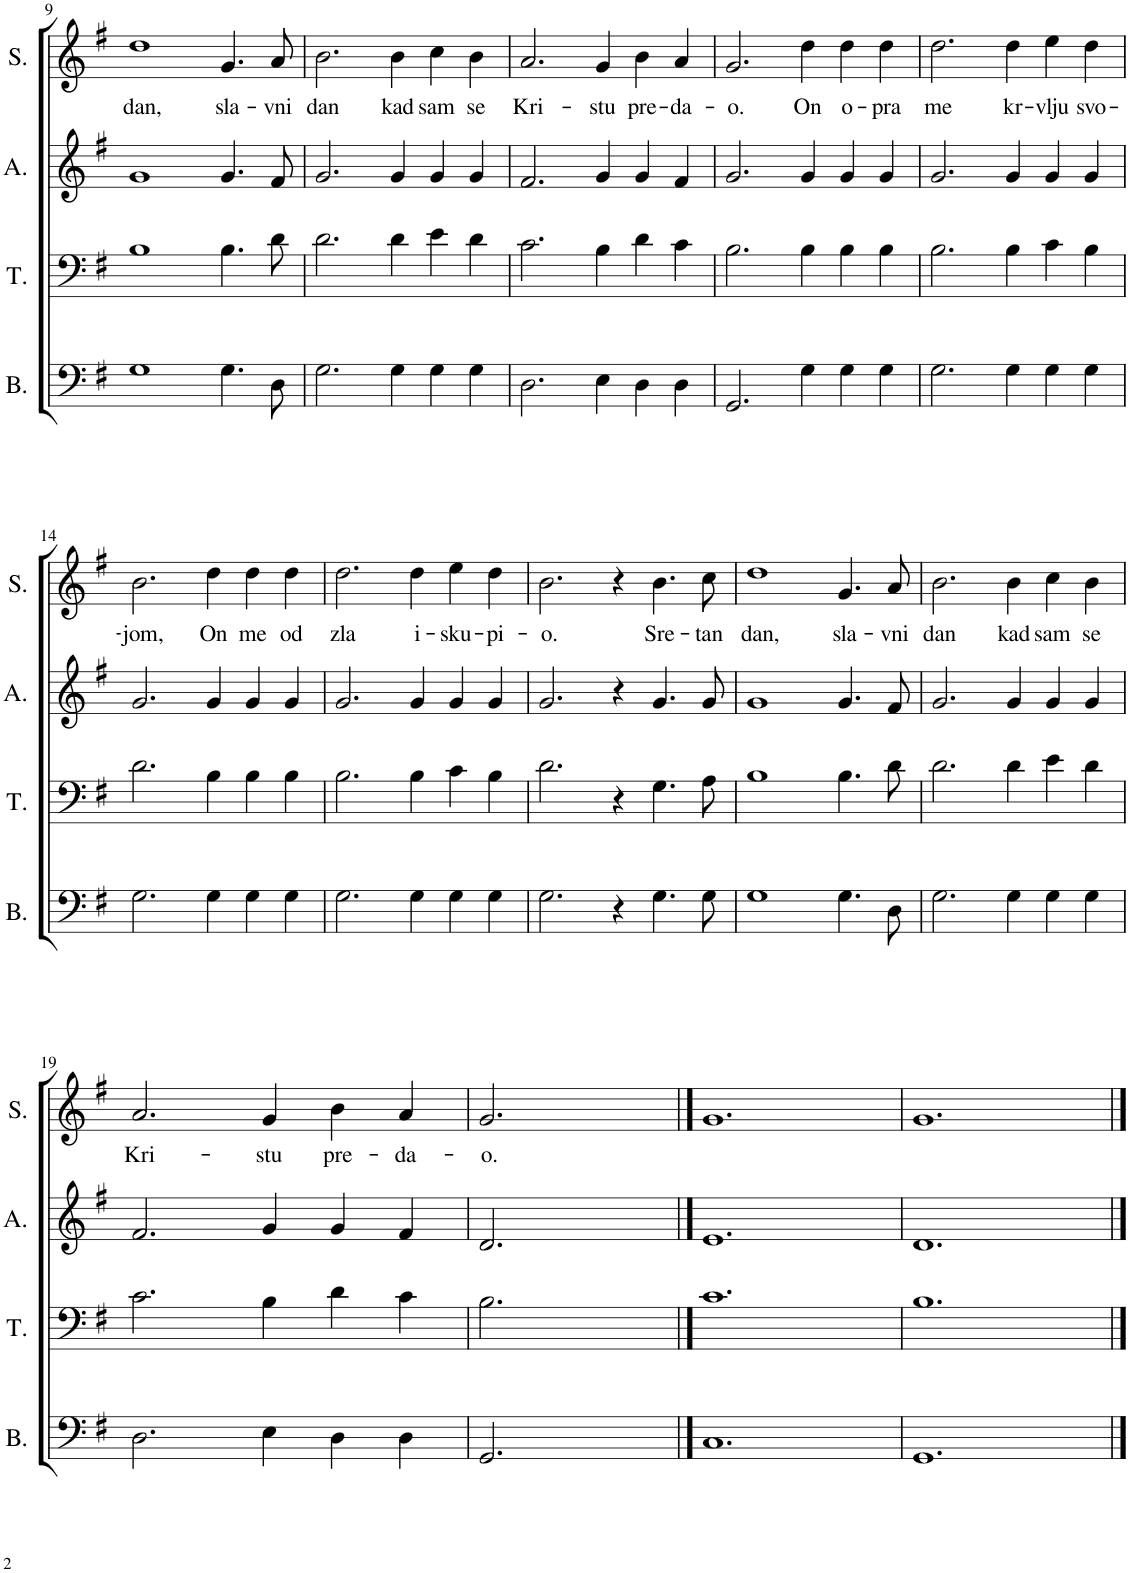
**kern	**kern	**kern	**kern	**text
*part4	*part3	*part2	*part1	*part1
*staff4	*staff3	*staff2	*staff1	*staff1
*I"Bass	*I"Tenor	*I"Alto	*I"Soprano	*
*I'B.	*I'T.	*I'A.	*I'S.	*
!!LO:PB:g=z
*clefF4	*clefF4	*clefG2	*clefG2	*
*k[f#]	*k[f#]	*k[f#]	*k[f#]	*
*M3/2	*M3/2	*M3/2	*M3/2	*
=9	=9	=9	=9	=9
!	!	!	!	!LO:LY:b
1G	1B	1g	1dd	dan,
!	!	!	!	!LO:LY:b
4.G\	4.B\	4.g/	4.g/	sla-
!	!	!	!	!LO:LY:b
8D\	8d\	8f#/	8a/	-vni
=10	=10	=10	=10	=10
!	!	!	!	!LO:LY:b
2.G\	2.d\	2.g/	2.b\	dan
!	!	!	!	!LO:LY:b
4G\	4d\	4g/	4b\	kad
!	!	!	!	!LO:LY:b
4G\	4e\	4g/	4cc\	sam
!	!	!	!	!LO:LY:b
4G\	4d\	4g/	4b\	se
=11	=11	=11	=11	=11
!	!	!	!	!LO:LY:b
2.D\	2.c\	2.f#/	2.a/	Kri-
!	!	!	!	!LO:LY:b
4E\	4B\	4g/	4g/	-stu
!	!	!	!	!LO:LY:b
4D\	4d\	4g/	4b\	pre-
!	!	!	!	!LO:LY:b
4D\	4c\	4f#/	4a/	-da-
=12	=12	=12	=12	=12
!	!	!	!	!LO:LY:b
2.GG/	2.B\	2.g/	2.g/	-o.
!	!	!	!	!LO:LY:b
4G\	4B\	4g/	4dd\	On
!	!	!	!	!LO:LY:b
4G\	4B\	4g/	4dd\	o-
!	!	!	!	!LO:LY:b
4G\	4B\	4g/	4dd\	-pra
=13	=13	=13	=13	=13
!	!	!	!	!LO:LY:b
2.G\	2.B\	2.g/	2.dd\	me
!	!	!	!	!LO:LY:b
4G\	4B\	4g/	4dd\	kr-
!	!	!	!	!LO:LY:b
4G\	4c\	4g/	4ee\	-vlju
!	!	!	!	!LO:LY:b
4G\	4B\	4g/	4dd\	svo-
!!LO:LB:g=z
=14	=14	=14	=14	=14
!	!	!	!	!LO:LY:b
2.G\	2.d\	2.g/	2.b\	-jom,
!	!	!	!	!LO:LY:b
4G\	4B\	4g/	4dd\	On
!	!	!	!	!LO:LY:b
4G\	4B\	4g/	4dd\	me
!	!	!	!	!LO:LY:b
4G\	4B\	4g/	4dd\	od
=15	=15	=15	=15	=15
!	!	!	!	!LO:LY:b
2.G\	2.B\	2.g/	2.dd\	zla
!	!	!	!	!LO:LY:b
4G\	4B\	4g/	4dd\	i-
!	!	!	!	!LO:LY:b
4G\	4c\	4g/	4ee\	-sku-
!	!	!	!	!LO:LY:b
4G\	4B\	4g/	4dd\	-pi-
=16	=16	=16	=16	=16
!	!	!	!	!LO:LY:b
2.G\	2.d\	2.g/	2.b\	-o.
4r	4r	4r	4r	.
!	!	!	!	!LO:LY:b
4.G\	4.G\	4.g/	4.b\	Sre-
!	!	!	!	!LO:LY:b
8G\	8A\	8g/	8cc\	-tan
=17	=17	=17	=17	=17
!	!	!	!	!LO:LY:b
1G	1B	1g	1dd	dan,
!	!	!	!	!LO:LY:b
4.G\	4.B\	4.g/	4.g/	sla-
!	!	!	!	!LO:LY:b
8D\	8d\	8f#/	8a/	-vni
=18	=18	=18	=18	=18
!	!	!	!	!LO:LY:b
2.G\	2.d\	2.g/	2.b\	dan
!	!	!	!	!LO:LY:b
4G\	4d\	4g/	4b\	kad
!	!	!	!	!LO:LY:b
4G\	4e\	4g/	4cc\	sam
!	!	!	!	!LO:LY:b
4G\	4d\	4g/	4b\	se
!!LO:LB:g=z
=19	=19	=19	=19	=19
!	!	!	!	!LO:LY:b
2.D\	2.c\	2.f#/	2.a/	Kri-
!	!	!	!	!LO:LY:b
4E\	4B\	4g/	4g/	-stu
!	!	!	!	!LO:LY:b
4D\	4d\	4g/	4b\	pre-
!	!	!	!	!LO:LY:b
4D\	4c\	4f#/	4a/	-da-
=20	=20	=20	=20	=20
!	!	!	!	!LO:LY:b
2.GG/	2.B\	2.d/	2.g/	-o.
4ryy	4ryy	4ryy	4ryy	.
==21	==21	==21	==21	==21
1.C	1.c	1.e	1.g	.
=22	=22	=22	=22	=22
1.GG	1.B	1.d	1.g	.
==	==	==	==	==
*-	*-	*-	*-	*-
